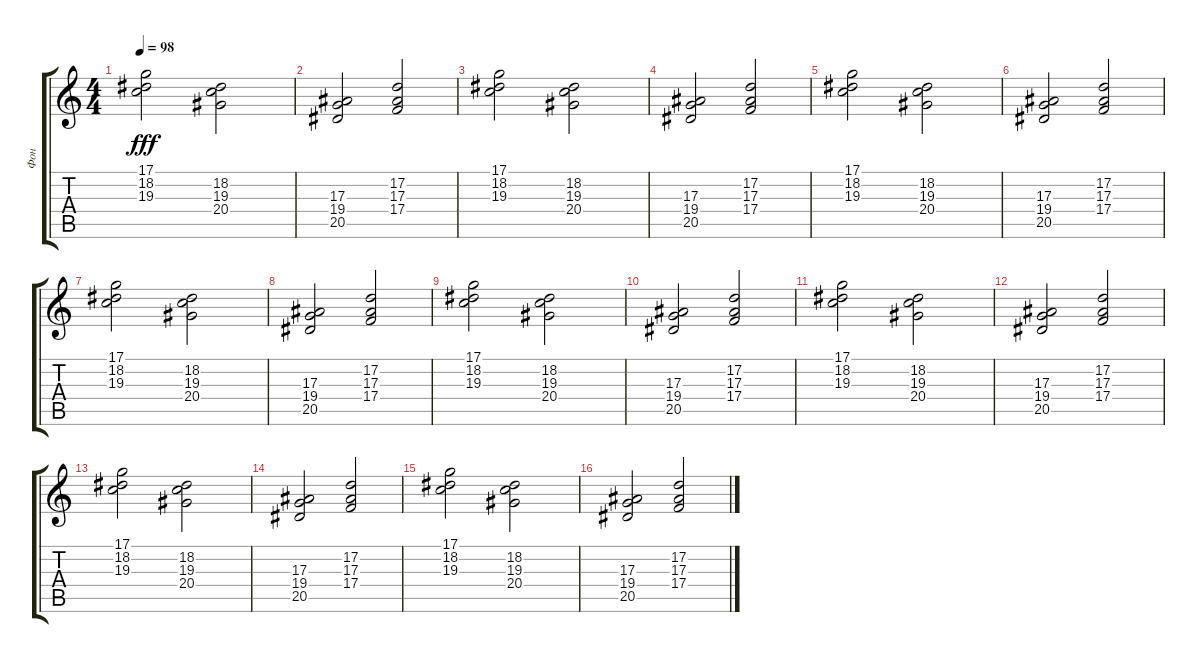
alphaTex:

\track ("Фон" "Фон") {instrument stringensemble1}
\staff {score tabs}
\tuning (D4 A3 F3 C3 G2 D2) {hide}
\ts (4 4)
\tempo 98
\clef g2
\ks c
(17.1 18.2 19.3).2{dy fff} (18.2 19.3 20.4).2 |
(17.3 19.4 20.5).2 (17.2 17.3 17.4).2 |
(17.1 18.2 19.3).2 (18.2 19.3 20.4).2 |
(17.3 19.4 20.5).2 (17.2 17.3 17.4).2 |
(17.1 18.2 19.3).2 (18.2 19.3 20.4).2 |
(17.3 19.4 20.5).2 (17.2 17.3 17.4).2 |
(17.1 18.2 19.3).2 (18.2 19.3 20.4).2 |
(17.3 19.4 20.5).2 (17.2 17.3 17.4).2 |
(17.1 18.2 19.3).2 (18.2 19.3 20.4).2 |
(17.3 19.4 20.5).2 (17.2 17.3 17.4).2 |
(17.1 18.2 19.3).2 (18.2 19.3 20.4).2 |
(17.3 19.4 20.5).2 (17.2 17.3 17.4).2 |
(17.1 18.2 19.3).2 (18.2 19.3 20.4).2 |
(17.3 19.4 20.5).2 (17.2 17.3 17.4).2 |
(17.1 18.2 19.3).2 (18.2 19.3 20.4).2 |
(17.3 19.4 20.5).2 (17.2 17.3 17.4).2
